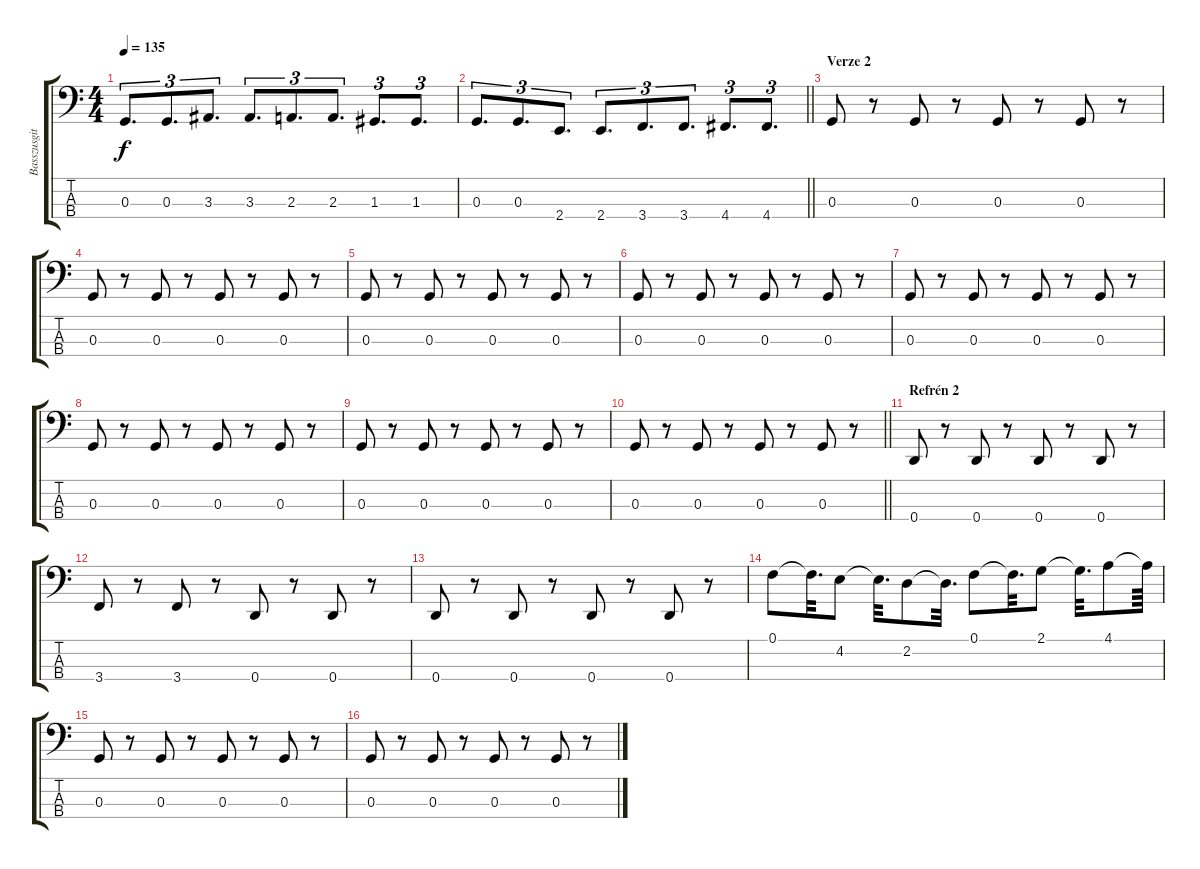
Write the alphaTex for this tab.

\track ("Basszusgitár" "Basszusgit") {instrument electricbassfinger}
\staff {score tabs}
\tuning (F2 C2 G1 D1) {hide}
\ts (4 4)
\tempo 135
\clef f4
\ks c
0.3.8{d tu (3 2) dy f} 0.3.8{d tu (3 2)} 3.3.8{d tu (3 2)} 3.3.8{d tu (3 2)} 2.3.8{d tu (3 2)} 2.3.8{d tu (3 2)} 1.3.8{d tu (3 2)} 1.3.8{d tu (3 2)} |
\barLineRight lightlight
0.3.8{d tu (3 2)} 0.3.8{d tu (3 2)} 2.4.8{d tu (3 2)} 2.4.8{d tu (3 2)} 3.4.8{d tu (3 2)} 3.4.8{d tu (3 2)} 4.4.8{d tu (3 2)} 4.4.8{d tu (3 2)} |
\section ("" "Verze 2")
0.3.8 r.8 0.3.8 r.8 0.3.8 r.8 0.3.8 r.8 |
0.3.8 r.8 0.3.8 r.8 0.3.8 r.8 0.3.8 r.8 |
0.3.8 r.8 0.3.8 r.8 0.3.8 r.8 0.3.8 r.8 |
0.3.8 r.8 0.3.8 r.8 0.3.8 r.8 0.3.8 r.8 |
0.3.8 r.8 0.3.8 r.8 0.3.8 r.8 0.3.8 r.8 |
0.3.8 r.8 0.3.8 r.8 0.3.8 r.8 0.3.8 r.8 |
0.3.8 r.8 0.3.8 r.8 0.3.8 r.8 0.3.8 r.8 |
\barLineRight lightlight
0.3.8 r.8 0.3.8 r.8 0.3.8 r.8 0.3.8 r.8 |
\section ("" "Refrén 2")
0.4.8 r.8 0.4.8 r.8 0.4.8 r.8 0.4.8 r.8 |
3.4.8 r.8 3.4.8 r.8 0.4.8 r.8 0.4.8 r.8 |
0.4.8 r.8 0.4.8 r.8 0.4.8 r.8 0.4.8 r.8 |
0.1.8 0.1{t}.32{d} 4.2.8 4.2{t}.32{d} 2.2.8 2.2{t}.32{d} 0.1.8 0.1{t}.32{d} 2.1.8 2.1{t}.32{d} 4.1.8 4.1{t}.64 |
0.3.8 r.8 0.3.8 r.8 0.3.8 r.8 0.3.8 r.8 |
0.3.8 r.8 0.3.8 r.8 0.3.8 r.8 0.3.8 r.8
